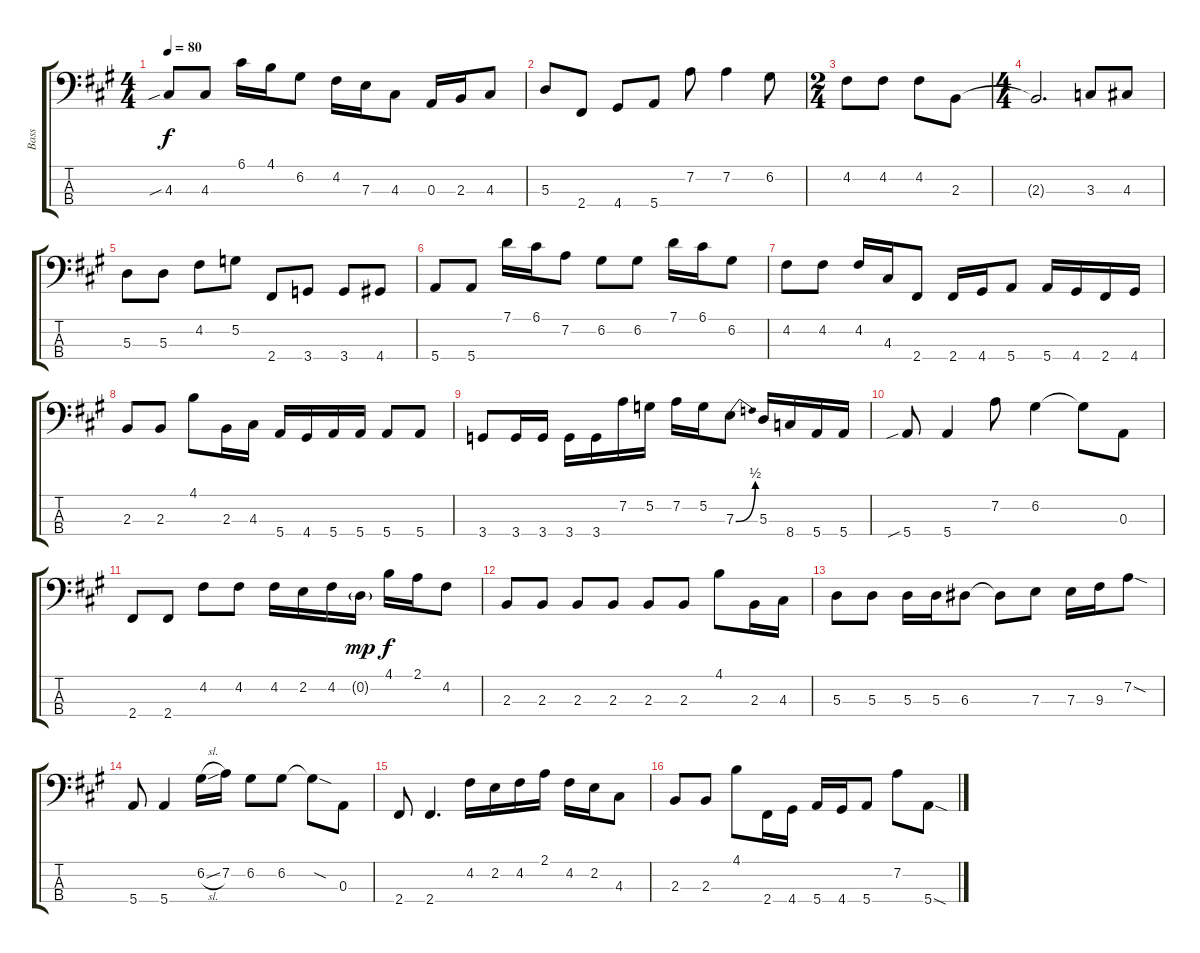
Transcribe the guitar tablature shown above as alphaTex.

\track ("Bass" "Bass") {instrument electricbasspick}
\staff {score tabs}
\tuning (G2 D2 A1 E1) {hide}
\ts (4 4)
\tempo 80
\clef f4
\ks a
4.3{sib}.8{dy f} 4.3.8 6.1.16 4.1.16 6.2.8 4.2.16 7.3.16 4.3.8 0.3.16 2.3.16 4.3.8 |
5.3.8 2.4.8 4.4.8 5.4.8 7.2.8 7.2.4 6.2.8 |
\ts (2 4)
4.2.8 4.2.8 4.2.8 2.3.8 |
\ts (4 4)
2.3{t}.2{d} 3.3.8 4.3.8 |
5.3.8 5.3.8 4.2.8 5.2.8 2.4.8 3.4.8 3.4.8 4.4.8 |
5.4.8 5.4.8 7.1.16 6.1.16 7.2.8 6.2.8 6.2.8 7.1.16 6.1.16 6.2.8 |
4.2.8 4.2.8 4.2.16 4.3.16 2.4.8 2.4.16 4.4.16 5.4.8 5.4.16 4.4.16 2.4.16 4.4.16 |
2.3.8 2.3.8 4.1.8 2.3.16 4.3.16 5.4.16 4.4.16 5.4.16 5.4.16 5.4.8 5.4.8 |
3.4.8 3.4.16 3.4.16 3.4.16 3.4.16 7.2.16 5.2.16 7.2.16 5.2.16 7.3{be (bend 0 0 60 2)}.8 5.3.16 8.4.16 5.4.16 5.4.16 |
5.4{sib}.8 5.4.4 7.2.8 6.2.4 6.2{t}.8 0.3.8 |
2.4.8 2.4.8 4.2.8 4.2.8 4.2.16 2.2.16 4.2.16 0.2{g}.16{dy mp} 4.1.16{dy f} 2.1.16 4.2.8 |
2.3.8 2.3.8 2.3.8 2.3.8 2.3.8 2.3.8 4.1.8 2.3.16 4.3.16 |
5.3.8 5.3.8 5.3.16 5.3.16 6.3.8 6.3{t}.8 7.3.8 7.3.16 9.3.16 7.2{sod}.8 |
5.4.8 5.4.4 6.2{sl}.16 7.2.16 6.2.8 6.2.8 6.2{sod t}.8 0.3.8 |
2.4.8 2.4.4{d} 4.2.16 2.2.16 4.2.16 2.1.16 4.2.16 2.2.16 4.3.8 |
2.3.8 2.3.8 4.1.8 2.4.16 4.4.16 5.4.16 4.4.16 5.4.8 7.2.8 5.4{sod}.8
